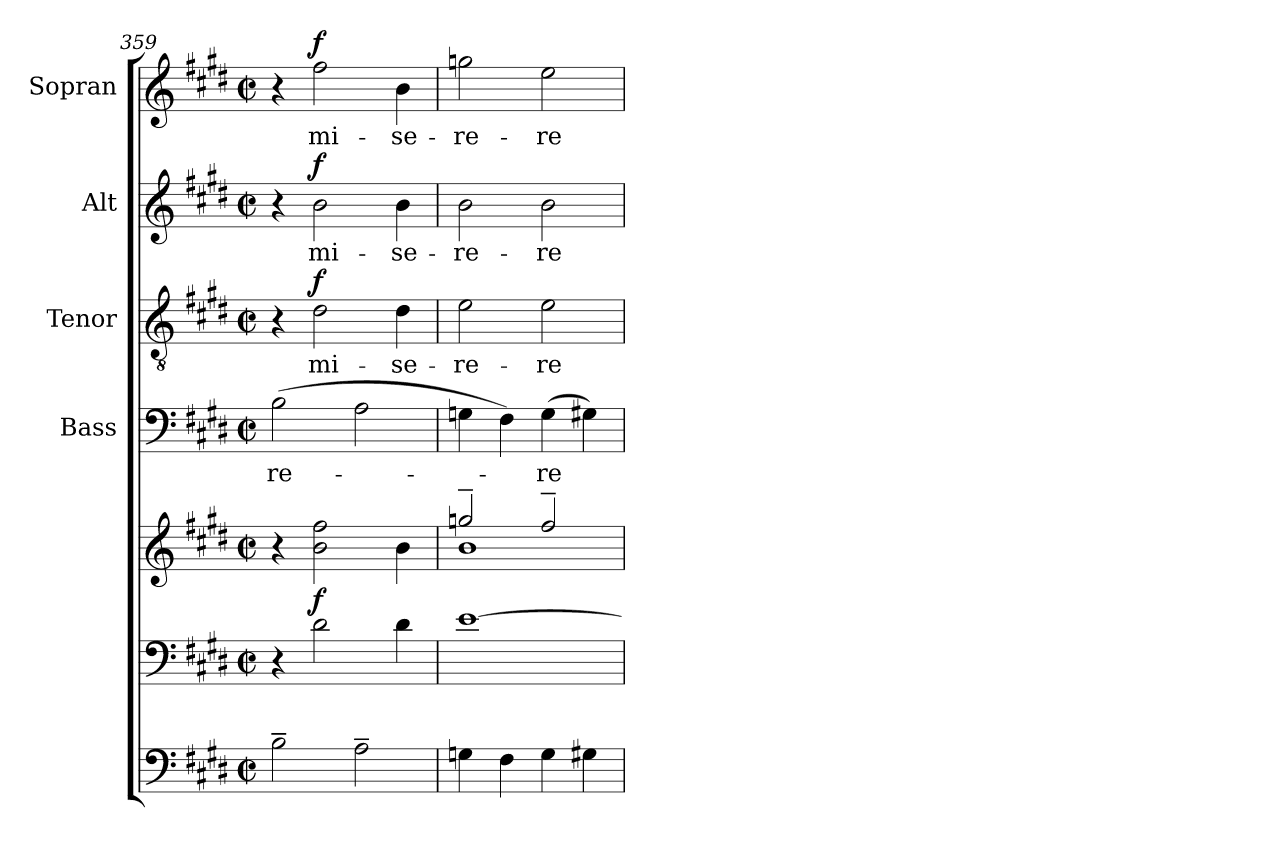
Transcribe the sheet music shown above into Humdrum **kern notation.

**kern	**kern	**kern	**dynam	**kern	**text	**kern	**text	**dynam	**kern	**text	**dynam	**kern	**text	**dynam
*part6	*part5	*part5	*part5	*part4	*part4	*part3	*part3	*part3	*part2	*part2	*part2	*part1	*part1	*part1
*staff7	*staff6	*staff5	*staff5/6	*staff4	*staff4	*staff3	*staff3	*staff3	*staff2	*staff2	*staff2	*staff1	*staff1	*staff1
*	*	*	*	*I"Bass	*	*I"Tenor	*	*	*I"Alt	*	*	*I"Sopran	*	*
*	*	*	*	*I'B.	*	*I'T.	*	*	*I'A.	*	*	*I'S.	*	*
!!LO:LB:g=z
*clefF4	*clefF4	*clefG2	*	*clefF4	*	*clefGv2	*	*	*clefG2	*	*	*clefG2	*	*
*ITrd7c12	*	*	*	*	*	*	*	*	*	*	*	*	*	*
*k[f#c#g#d#]	*k[f#c#g#d#]	*k[f#c#g#d#]	*	*k[f#c#g#d#]	*	*k[f#c#g#d#]	*	*	*k[f#c#g#d#]	*	*	*k[f#c#g#d#]	*	*
*E:	*E:	*E:	*	*E:	*	*E:	*	*	*E:	*	*	*E:	*	*
*M2/2	*M2/2	*M2/2	*	*M2/2	*	*M2/2	*	*	*M2/2	*	*	*M2/2	*	*
*met(c|)	*met(c|)	*met(c|)	*	*met(c|)	*	*met(c|)	*	*	*met(c|)	*	*	*met(c|)	*	*
=359	=359	=359	=359	=359	=359	=359	=359	=359	=359	=359	=359	=359	=359	=359
!	!	!	!	!	!LO:LY:b	!	!	!	!	!	!	!	!	!
2BB~>\	4r	4r	.	(>2B\	-re-	4r	.	.	4r	.	.	4r	.	.
!	!	!	!LO:DY:b	!	!	!	!LO:LY:b	!LO:DY:a	!	!LO:LY:b	!LO:DY:a	!	!LO:LY:b	!LO:DY:a
.	2d#\	2b\ 2ff#\	f	.	.	2d#\	mi-	f	2b\	mi-	f	2ff#\	mi-	f
2AA~>\	.	.	.	2A\	.	.	.	.	.	.	.	.	.	.
!	!	!	!	!	!	!	!LO:LY:b	!	!	!LO:LY:b	!	!	!LO:LY:b	!
.	4d#\	4b\	.	.	.	4d#\	-se-	.	4b\	-se-	.	4b\	-se-	.
=360	=360	=360	=360	=360	=360	=360	=360	=360	=360	=360	=360	=360	=360	=360
*	*	*^	*	*	*	*	*	*	*	*	*	*	*	*
!	!	!	!	!	!	!	!	!LO:LY:b	!	!	!LO:LY:b	!	!	!LO:LY:b	!
4GGn\	[1e	2ggn~>/	1b	.	4Gn\	.	2e\	-re-	.	2b\	-re-	.	2ggn\	-re-	.
4FF#\	.	.	.	.	4F#\)	.	.	.	.	.	.	.	.	.	.
!	!	!	!	!	!	!LO:LY:b	!	!LO:LY:b	!	!	!LO:LY:b	!	!	!LO:LY:b	!
4GG\	.	2ff#~>/	.	.	(>4G\	-re	2e\	-re	.	2b\	-re	.	2ee\	-re	.
4GG#X\	.	.	.	.	4G#X\)	.	.	.	.	.	.	.	.	.	.
*	*	*v	*v	*	*	*	*	*	*	*	*	*	*	*	*
=	=	=	=	=	=	=	=	=	=	=	=	=	=	=
*-	*-	*-	*-	*-	*-	*-	*-	*-	*-	*-	*-	*-	*-	*-
